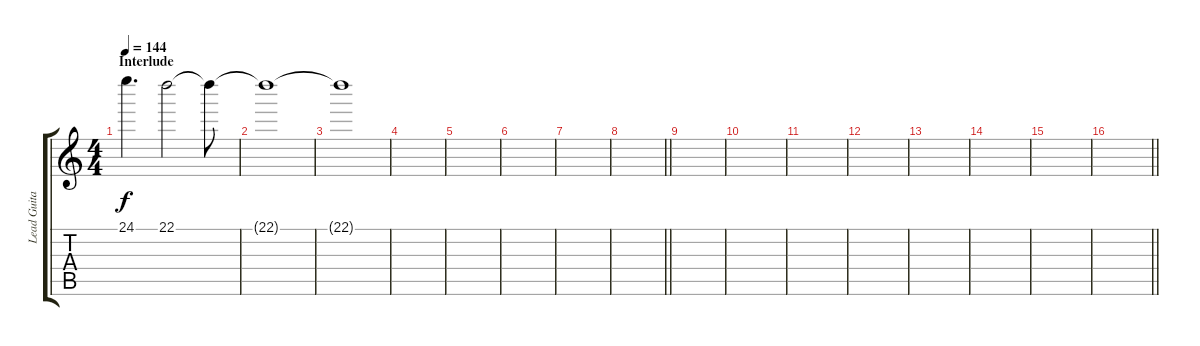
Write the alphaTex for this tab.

\track ("Lead Guitar 1" "Lead Guita") {instrument distortionguitar}
\staff {score tabs}
\tuning (E4 B3 G3 D3 A2 E2) {hide}
\ts (4 4)
\section ("" "Interlude")
\tempo 144
\clef g2
\ks c
24.1{t}.4{d dy f} 22.1.2 22.1{t}.8 |
22.1{t}.1{volume 0} |
22.1{t}.1 |
|
|
|
|
\barLineRight lightlight
|
\section ("" "")
|
|
|
|
|
|
|
\barLineRight lightlight
